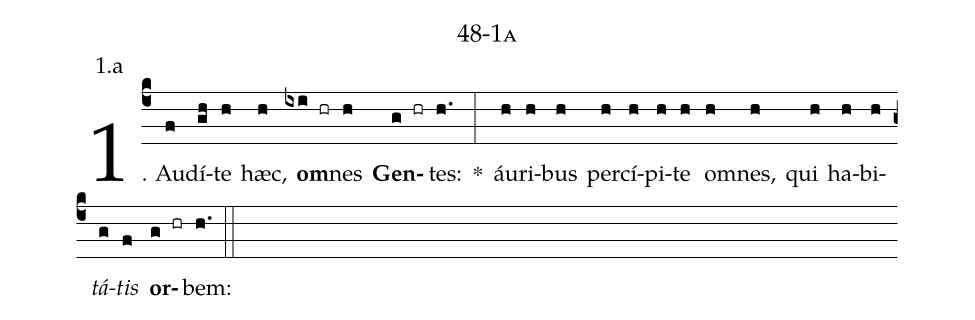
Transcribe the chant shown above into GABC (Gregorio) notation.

name: 48-1a;
annotation: 1.a;
%%
(c4)1. Au(f)dí(gh)te(h) hæc,(h) <b>om</b>(ixi hr)nes(h) <b>Gen</b>(g hr)tes:(h.) *(:) áu(h)ri(h)bus(h) per(h)cí(h)pi(h)te(h) om(h)nes,(h) qui(h) ha(h)bi(h)<i>tá</i>(g)<i>tis</i>(f) <b>or</b>(g hr)bem:(h.) (::)
